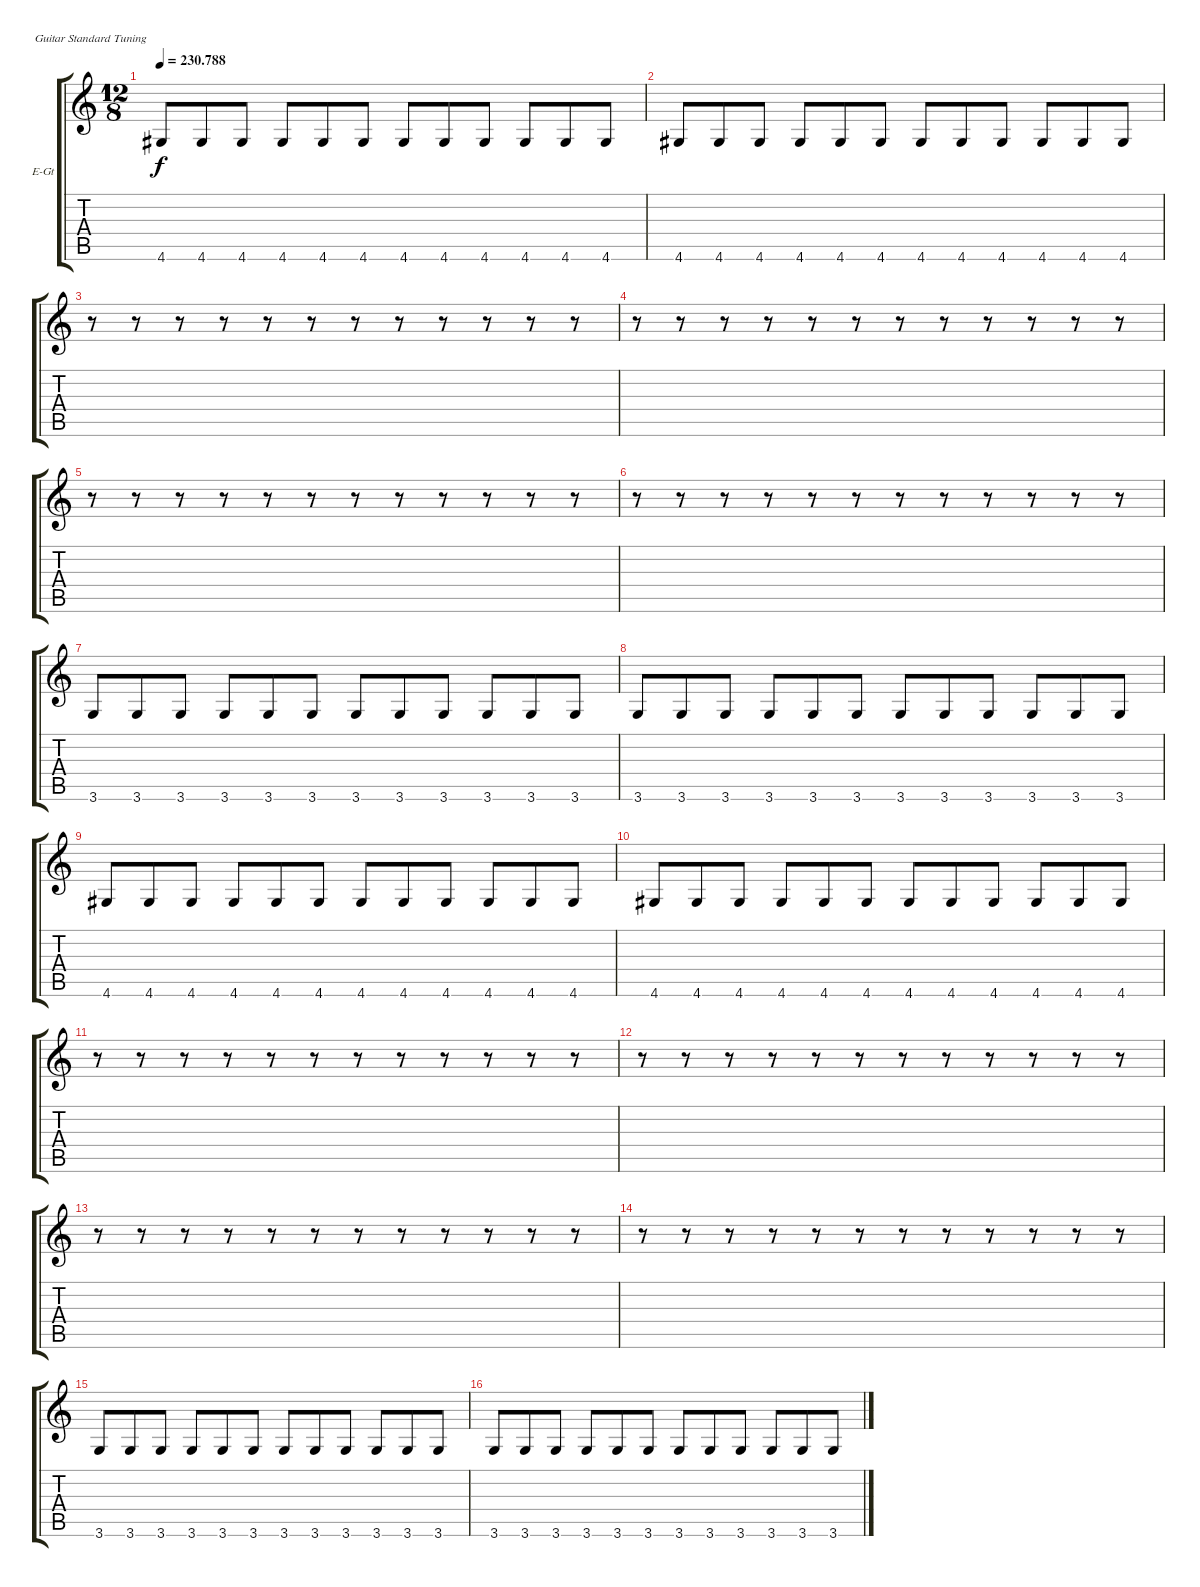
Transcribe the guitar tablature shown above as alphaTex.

\bracketExtendMode groupsimilarinstruments
\firstSystemTrackNameOrientation horizontal
\otherSystemsTrackNameOrientation horizontal
\track ("Ритм" "E-Gt") {instrument distortionguitar}
\staff {score tabs}
\tuning (E4 B3 G3 D3 A2 E2)
\ts (12 8)
\tempo
230.788
\accidentals auto
\clef g2
\ottava regular
\simile none
\ks c
4.6.8{dy f} 4.6.8 4.6.8 4.6.8 4.6.8 4.6.8 4.6.8 4.6.8 4.6.8 4.6.8 4.6.8 4.6.8 |
4.6.8 4.6.8 4.6.8 4.6.8 4.6.8 4.6.8 4.6.8 4.6.8 4.6.8 4.6.8 4.6.8 4.6.8 |
r.8 r.8 r.8 r.8 r.8 r.8 r.8 r.8 r.8 r.8 r.8 r.8 |
r.8 r.8 r.8 r.8 r.8 r.8 r.8 r.8 r.8 r.8 r.8 r.8 |
r.8 r.8 r.8 r.8 r.8 r.8 r.8 r.8 r.8 r.8 r.8 r.8 |
r.8 r.8 r.8 r.8 r.8 r.8 r.8 r.8 r.8 r.8 r.8 r.8 |
3.6.8 3.6.8 3.6.8 3.6.8 3.6.8 3.6.8 3.6.8 3.6.8 3.6.8 3.6.8 3.6.8 3.6.8 |
3.6.8 3.6.8 3.6.8 3.6.8 3.6.8 3.6.8 3.6.8 3.6.8 3.6.8 3.6.8 3.6.8 3.6.8 |
4.6.8 4.6.8 4.6.8 4.6.8 4.6.8 4.6.8 4.6.8 4.6.8 4.6.8 4.6.8 4.6.8 4.6.8 |
4.6.8 4.6.8 4.6.8 4.6.8 4.6.8 4.6.8 4.6.8 4.6.8 4.6.8 4.6.8 4.6.8 4.6.8 |
r.8 r.8 r.8 r.8 r.8 r.8 r.8 r.8 r.8 r.8 r.8 r.8 |
r.8 r.8 r.8 r.8 r.8 r.8 r.8 r.8 r.8 r.8 r.8 r.8 |
r.8 r.8 r.8 r.8 r.8 r.8 r.8 r.8 r.8 r.8 r.8 r.8 |
r.8 r.8 r.8 r.8 r.8 r.8 r.8 r.8 r.8 r.8 r.8 r.8 |
3.6.8 3.6.8 3.6.8 3.6.8 3.6.8 3.6.8 3.6.8 3.6.8 3.6.8 3.6.8 3.6.8 3.6.8 |
3.6.8 3.6.8 3.6.8 3.6.8 3.6.8 3.6.8 3.6.8 3.6.8 3.6.8 3.6.8 3.6.8 3.6.8
